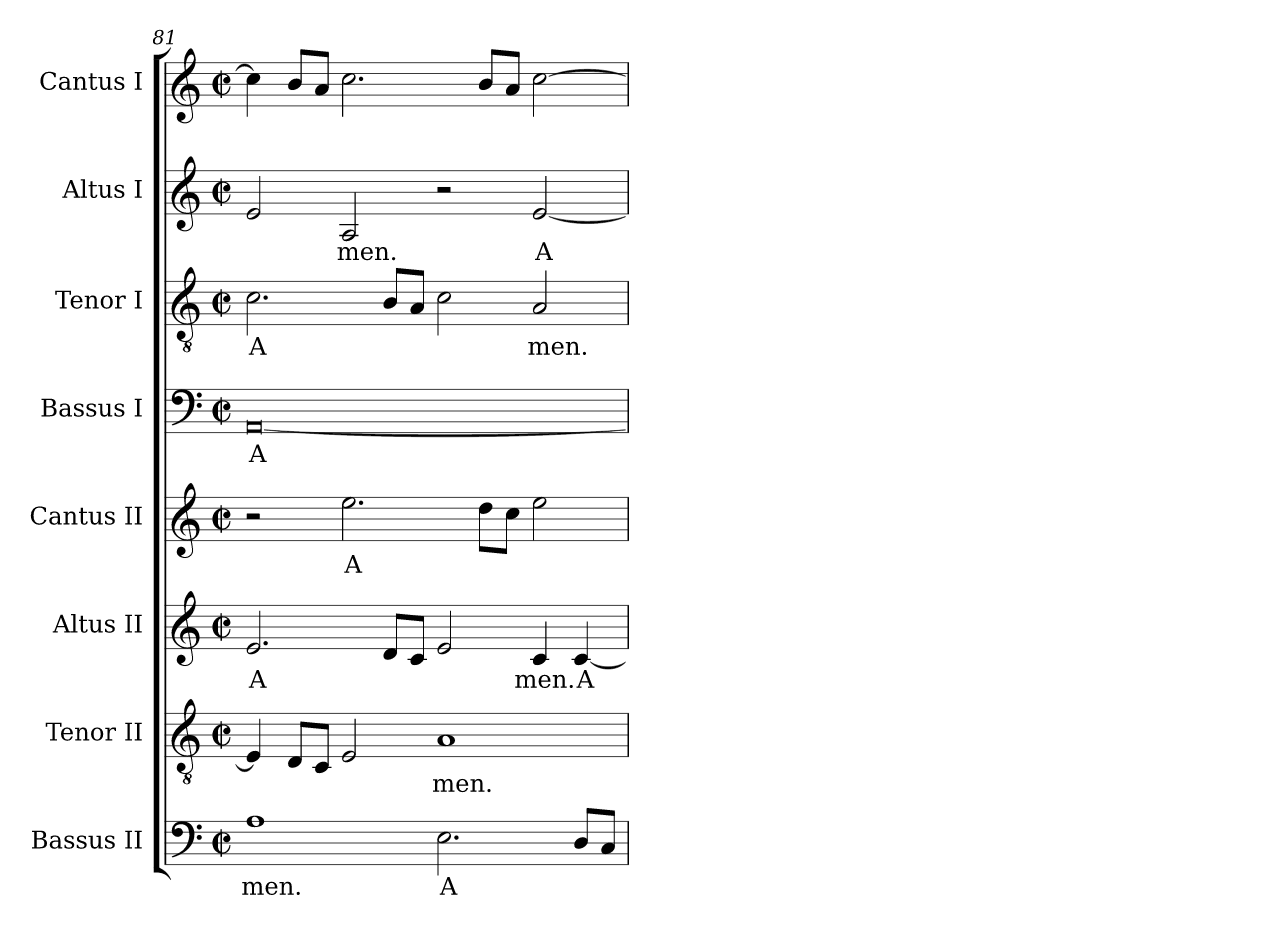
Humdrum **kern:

**kern	**text	**kern	**text	**kern	**text	**kern	**text	**kern	**text	**kern	**text	**kern	**text	**kern
*part8	*part8	*part7	*part7	*part6	*part6	*part5	*part5	*part4	*part4	*part3	*part3	*part2	*part2	*part1
*staff8	*staff8	*staff7	*staff7	*staff6	*staff6	*staff5	*staff5	*staff4	*staff4	*staff3	*staff3	*staff2	*staff2	*staff1
*I"Bassus II	*	*I"Tenor II	*	*I"Altus II	*	*I"Cantus II	*	*I"Bassus I	*	*I"Tenor I	*	*I"Altus I	*	*I"Cantus I
*clefF4	*	*clefGv2	*	*clefG2	*	*clefG2	*	*clefF4	*	*clefGv2	*	*clefG2	*	*clefG2
*M2/2	*	*M2/2	*	*M2/2	*	*M2/2	*	*M2/2	*	*M2/2	*	*M2/2	*	*M2/2
*met(c|)	*	*met(c|)	*	*met(c|)	*	*met(c|)	*	*met(c|)	*	*met(c|)	*	*met(c|)	*	*met(c|)
=81	=81	=81	=81	=81	=81	=81	=81	=81	=81	=81	=81	=81	=81	=81
!	!LO:LY:b:cj	!	!	!	!LO:LY:b:cj	!	!	!	!LO:LY:b:cj	!	!LO:LY:b:cj	!	!	!
1A	men.	4E/]	.	2.e/	A	2r	.	[<0AA	A	2.c\	A	2e/	.	4cc\]
.	.	8D/L	.	.	.	.	.	.	.	.	.	.	.	8b/L
.	.	8C/J	.	.	.	.	.	.	.	.	.	.	.	8a/J
!	!	!	!	!	!	!	!LO:LY:b:cj	!	!	!	!	!	!LO:LY:b:cj	!
.	.	2E/	.	.	.	2.ee\	A	.	.	.	.	2A/	men.	2.cc\
.	.	.	.	8d/L	.	.	.	.	.	8B/L	.	.	.	.
.	.	.	.	8c/J	.	.	.	.	.	8A/J	.	.	.	.
!	!LO:LY:b:cj	!	!LO:LY:b:cj	!	!	!	!	!	!	!	!	!	!	!
2.E\	A	1A	-men.	2e/	.	.	.	.	.	2c\	.	2r	.	.
.	.	.	.	.	.	8dd\L	.	.	.	.	.	.	.	8b/L
.	.	.	.	.	.	8cc\J	.	.	.	.	.	.	.	8a/J
!	!	!	!	!	!LO:LY:b:cj	!	!	!	!	!	!LO:LY:b:cj	!	!LO:LY:b:cj	!
.	.	.	.	4c/	men.	2ee\	.	.	.	2A/	men.	[<2e/	A	[>2cc\
!	!	!	!	!	!LO:LY:b:cj	!	!	!	!	!	!	!	!	!
8D/L	.	.	.	[<4c/	A	.	.	.	.	.	.	.	.	.
8C/J	.	.	.	.	.	.	.	.	.	.	.	.	.	.
=	=	=	=	=	=	=	=	=	=	=	=	=	=	=
*-	*-	*-	*-	*-	*-	*-	*-	*-	*-	*-	*-	*-	*-	*-
